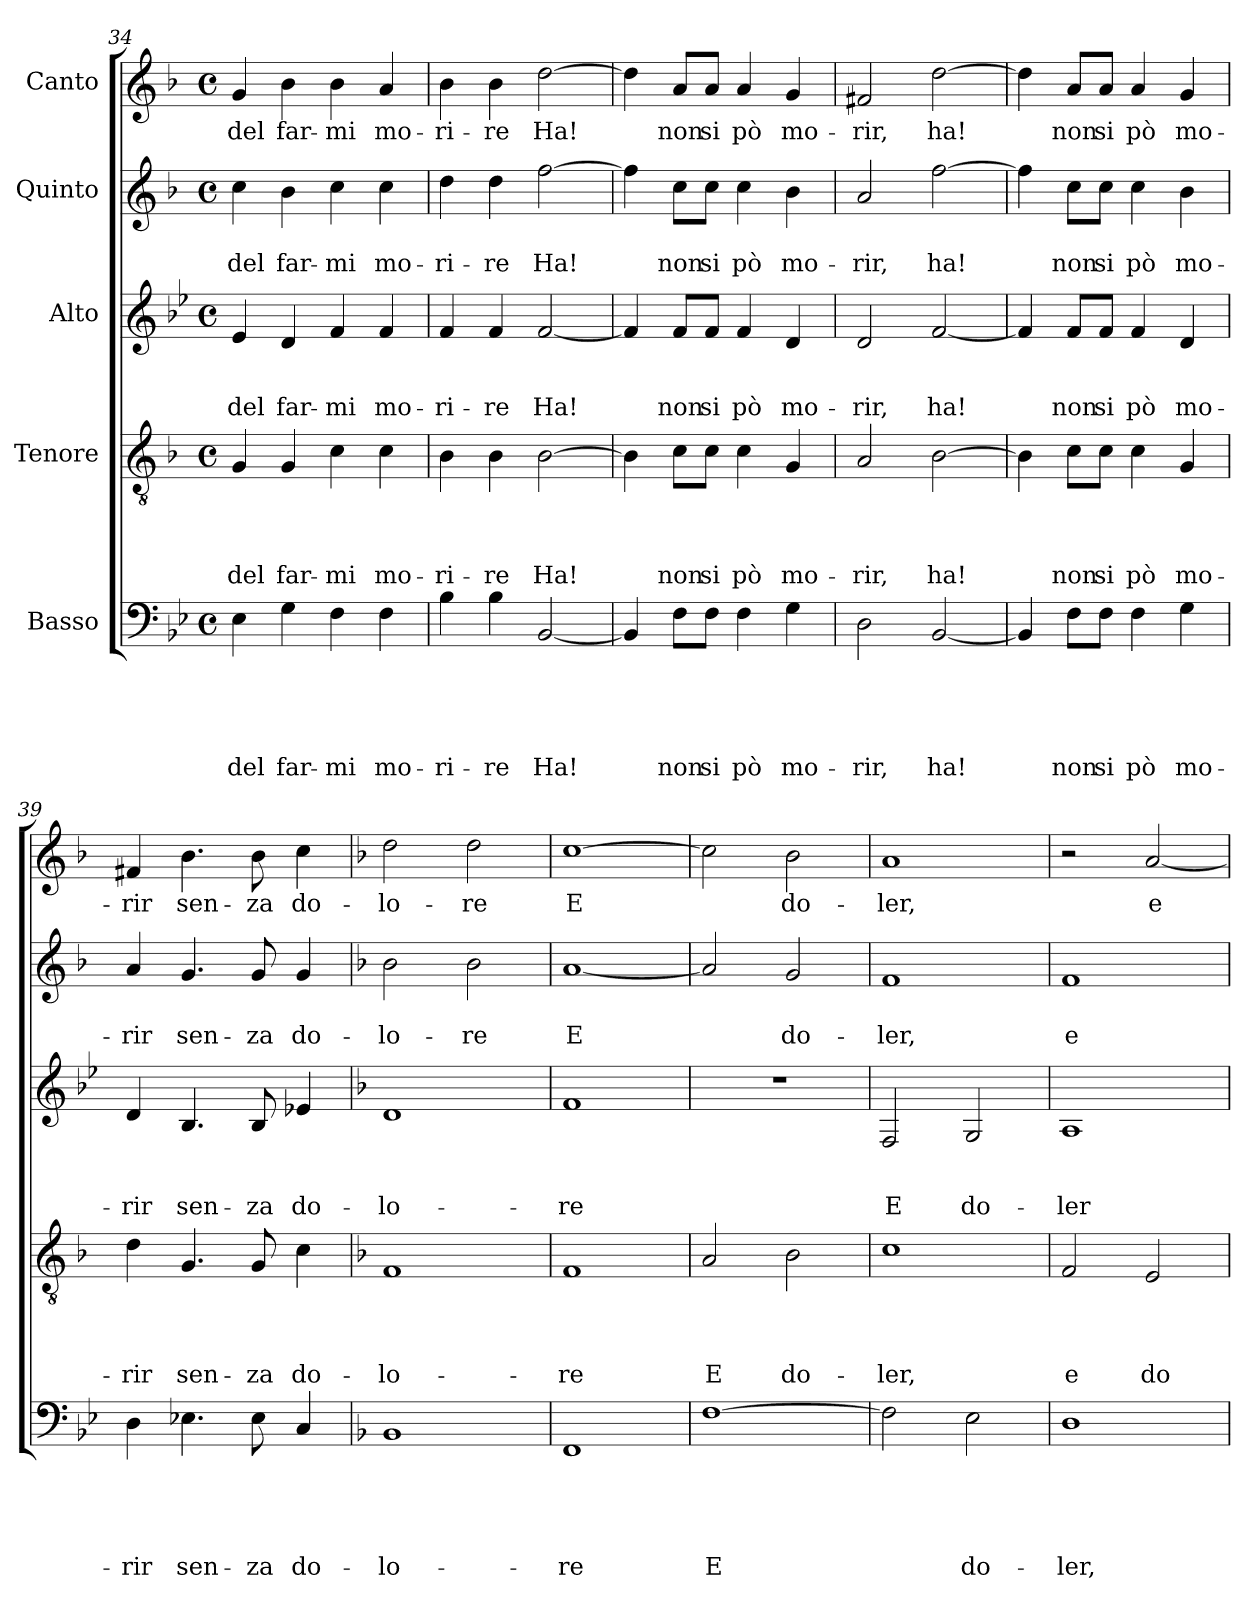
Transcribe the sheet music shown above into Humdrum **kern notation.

**kern	**text	**text	**text	**text	**text	**kern	**text	**text	**text	**text	**kern	**text	**text	**text	**kern	**text	**text	**kern	**text
*part5	*part5	*part5	*part5	*part5	*part5	*part4	*part4	*part4	*part4	*part4	*part3	*part3	*part3	*part3	*part2	*part2	*part2	*part1	*part1
*staff5	*staff5	*staff5	*staff5	*staff5	*staff5	*staff4	*staff4	*staff4	*staff4	*staff4	*staff3	*staff3	*staff3	*staff3	*staff2	*staff2	*staff2	*staff1	*staff1
*I"Basso	*	*	*	*	*	*I"Tenore	*	*	*	*	*I"Alto	*	*	*	*I"Quinto	*	*	*I"Canto	*
!!LO:PB:g=z
*clefF4	*	*	*	*	*	*clefGv2	*	*	*	*	*clefG2	*	*	*	*clefG2	*	*	*clefG2	*
*k[b-e-]	*	*	*	*	*	*k[b-]	*	*	*	*	*k[b-e-]	*	*	*	*k[b-]	*	*	*k[b-]	*
*B-:	*	*	*	*	*	*F:	*	*	*	*	*B-:	*	*	*	*F:	*	*	*F:	*
*M4/4	*	*	*	*	*	*M4/4	*	*	*	*	*M4/4	*	*	*	*M4/4	*	*	*M4/4	*
*met(c)	*	*	*	*	*	*met(c)	*	*	*	*	*met(c)	*	*	*	*met(c)	*	*	*met(c)	*
=34	=34	=34	=34	=34	=34	=34	=34	=34	=34	=34	=34	=34	=34	=34	=34	=34	=34	=34	=34
!	!	!	!	!	!LO:LY:b	!	!	!	!	!LO:LY:b	!	!	!	!LO:LY:b	!	!	!LO:LY:b	!	!LO:LY:b
4E-\	.	.	.	.	del	4G/	.	.	.	del	4e-/	.	.	-del	4cc\	.	-del	4g/	-del
!	!	!	!	!	!LO:LY:b	!	!	!	!	!LO:LY:b	!	!	!	!LO:LY:b	!	!	!LO:LY:b	!	!LO:LY:b
4G\	.	.	.	.	far-	4G/	.	.	.	far-	4d/	.	.	far-	4b-\	.	far-	4b-\	far-
!	!	!	!	!	!LO:LY:b	!	!	!	!	!LO:LY:b	!	!	!	!LO:LY:b	!	!	!LO:LY:b	!	!LO:LY:b
4F\	.	.	.	.	-mi	4c\	.	.	.	-mi	4f/	.	.	-mi	4cc\	.	-mi	4b-\	-mi
!	!	!	!	!	!LO:LY:b	!	!	!	!	!LO:LY:b	!	!	!	!LO:LY:b	!	!	!LO:LY:b	!	!LO:LY:b
4F\	.	.	.	.	mo-	4c\	.	.	.	mo-	4f/	.	.	mo-	4cc\	.	mo-	4a/	mo-
=35	=35	=35	=35	=35	=35	=35	=35	=35	=35	=35	=35	=35	=35	=35	=35	=35	=35	=35	=35
!	!	!	!	!	!LO:LY:b	!	!	!	!	!LO:LY:b	!	!	!	!LO:LY:b	!	!	!LO:LY:b	!	!LO:LY:b
4B-\	.	.	.	.	-ri-	4B-\	.	.	.	-ri-	4f/	.	.	-ri-	4dd\	.	-ri-	4b-\	-ri-
!	!	!	!	!	!LO:LY:b	!	!	!	!	!LO:LY:b	!	!	!	!LO:LY:b	!	!	!LO:LY:b	!	!LO:LY:b
4B-\	.	.	.	.	-re	4B-\	.	.	.	-re	4f/	.	.	-re	4dd\	.	-re	4b-\	-re
!	!	!	!	!	!LO:LY:b	!	!	!	!	!LO:LY:b	!	!	!	!LO:LY:b	!	!	!LO:LY:b	!	!LO:LY:b
[<2BB-/	.	.	.	.	Ha!	[>2B-\	.	.	.	Ha!	[<2f/	.	.	Ha!	[>2ff\	.	Ha!	[>2dd\	Ha!
=36	=36	=36	=36	=36	=36	=36	=36	=36	=36	=36	=36	=36	=36	=36	=36	=36	=36	=36	=36
4BB-/]	.	.	.	.	.	4B-\]	.	.	.	.	4f/]	.	.	.	4ff\]	.	.	4dd\]	.
!	!	!	!	!	!LO:LY:b	!	!	!	!	!LO:LY:b	!	!	!	!LO:LY:b	!	!	!LO:LY:b	!	!LO:LY:b
8F\L	.	.	.	.	non	8c\L	.	.	.	non	8f/L	.	.	non	8cc\L	.	non	8a/L	non
!	!	!	!	!	!LO:LY:b	!	!	!	!	!LO:LY:b	!	!	!	!LO:LY:b	!	!	!LO:LY:b	!	!LO:LY:b
8F\J	.	.	.	.	si	8c\J	.	.	.	si	8f/J	.	.	si	8cc\J	.	si	8a/J	si
!	!	!	!	!	!LO:LY:b	!	!	!	!	!LO:LY:b	!	!	!	!LO:LY:b	!	!	!LO:LY:b	!	!LO:LY:b
4F\	.	.	.	.	pò	4c\	.	.	.	pò	4f/	.	.	pò	4cc\	.	pò	4a/	pò
!	!	!	!	!	!LO:LY:b	!	!	!	!	!LO:LY:b	!	!	!	!LO:LY:b	!	!	!LO:LY:b	!	!LO:LY:b
4G\	.	.	.	.	mo-	4G/	.	.	.	mo-	4d/	.	.	mo-	4b-\	.	mo-	4g/	mo-
=37	=37	=37	=37	=37	=37	=37	=37	=37	=37	=37	=37	=37	=37	=37	=37	=37	=37	=37	=37
!	!	!	!	!	!LO:LY:b	!	!	!	!	!LO:LY:b	!	!	!	!LO:LY:b	!	!	!LO:LY:b	!	!LO:LY:b
2D\	.	.	.	.	-rir,	2A/	.	.	.	-rir,	2d/	.	.	-rir,	2a/	.	-rir,	2f#X/	-rir,
!	!	!	!	!	!LO:LY:b	!	!	!	!	!LO:LY:b	!	!	!	!LO:LY:b	!	!	!LO:LY:b	!	!LO:LY:b
[<2BB-/	.	.	.	.	ha!	[>2B-\	.	.	.	ha!	[<2f/	.	.	ha!	[>2ff\	.	ha!	[>2dd\	ha!
=38	=38	=38	=38	=38	=38	=38	=38	=38	=38	=38	=38	=38	=38	=38	=38	=38	=38	=38	=38
4BB-/]	.	.	.	.	.	4B-\]	.	.	.	.	4f/]	.	.	.	4ff\]	.	.	4dd\]	.
!	!	!	!	!	!LO:LY:b	!	!	!	!	!LO:LY:b	!	!	!	!LO:LY:b	!	!	!LO:LY:b	!	!LO:LY:b
8F\L	.	.	.	.	non	8c\L	.	.	.	non	8f/L	.	.	non	8cc\L	.	non	8a/L	non
!	!	!	!	!	!LO:LY:b	!	!	!	!	!LO:LY:b	!	!	!	!LO:LY:b	!	!	!LO:LY:b	!	!LO:LY:b
8F\J	.	.	.	.	si	8c\J	.	.	.	si	8f/J	.	.	si	8cc\J	.	si	8a/J	si
!	!	!	!	!	!LO:LY:b	!	!	!	!	!LO:LY:b	!	!	!	!LO:LY:b	!	!	!LO:LY:b	!	!LO:LY:b
4F\	.	.	.	.	pò	4c\	.	.	.	pò	4f/	.	.	pò	4cc\	.	pò	4a/	pò
!	!	!	!	!	!LO:LY:b	!	!	!	!	!LO:LY:b	!	!	!	!LO:LY:b	!	!	!LO:LY:b	!	!LO:LY:b
4G\	.	.	.	.	mo-	4G/	.	.	.	mo-	4d/	.	.	mo-	4b-\	.	mo-	4g/	mo-
=39	=39	=39	=39	=39	=39	=39	=39	=39	=39	=39	=39	=39	=39	=39	=39	=39	=39	=39	=39
!	!	!	!	!	!LO:LY:b	!	!	!	!	!LO:LY:b	!	!	!	!LO:LY:b	!	!	!LO:LY:b	!	!LO:LY:b
4D\	.	.	.	.	-rir	4d\	.	.	.	-rir	4d/	.	.	-rir	4a/	.	-rir	4f#X/	-rir
!	!	!	!	!	!LO:LY:b	!	!	!	!	!LO:LY:b	!	!	!	!LO:LY:b	!	!	!LO:LY:b	!	!LO:LY:b
4.E-X\	.	.	.	.	sen-	4.G/	.	.	.	sen-	4.B-/	.	.	sen-	4.g/	.	sen-	4.b-\	sen-
!	!	!	!	!	!LO:LY:b	!	!	!	!	!LO:LY:b	!	!	!	!LO:LY:b	!	!	!LO:LY:b	!	!LO:LY:b
8E-\	.	.	.	.	-za	8G/	.	.	.	-za	8B-/	.	.	-za	8g/	.	-za	8b-\	-za
!	!	!	!	!	!LO:LY:b	!	!	!	!	!LO:LY:b	!	!	!	!LO:LY:b	!	!	!LO:LY:b	!	!LO:LY:b
4C/	.	.	.	.	do-	4c\	.	.	.	do-	4e-X/	.	.	do-	4g/	.	do-	4cc\	do-
!!LO:LB:g=z
=40	=40	=40	=40	=40	=40	=40	=40	=40	=40	=40	=40	=40	=40	=40	=40	=40	=40	=40	=40
*k[b-]	*	*	*	*	*	*	*	*	*	*	*k[b-]	*	*	*	*	*	*	*	*
*F:	*	*	*	*	*	*	*	*	*	*	*F:	*	*	*	*	*	*	*	*
!	!	!	!	!	!LO:LY:b	!	!	!	!	!LO:LY:b	!	!	!	!LO:LY:b	!	!	!LO:LY:b	!	!LO:LY:b
1BB-	.	.	.	.	-lo-	1F	.	.	.	-lo-	1d	.	.	-lo-	2b-\	.	-lo-	2dd\	-lo-
!	!	!	!	!	!	!	!	!	!	!	!	!	!	!	!	!	!LO:LY:b	!	!LO:LY:b
.	.	.	.	.	.	.	.	.	.	.	.	.	.	.	2b-\	.	-re	2dd\	-re
=41	=41	=41	=41	=41	=41	=41	=41	=41	=41	=41	=41	=41	=41	=41	=41	=41	=41	=41	=41
!	!	!	!	!	!LO:LY:b	!	!	!	!	!LO:LY:b	!	!	!	!LO:LY:b	!	!	!LO:LY:b	!	!LO:LY:b
1FF	.	.	.	.	-re	1F	.	.	.	-re	1f	.	.	-re	[<1a	.	E	[>1cc	E
=42	=42	=42	=42	=42	=42	=42	=42	=42	=42	=42	=42	=42	=42	=42	=42	=42	=42	=42	=42
!	!	!	!	!	!LO:LY:b	!	!	!	!	!LO:LY:b	!	!	!	!	!	!	!	!	!
[>1F	.	.	.	.	E	2A/	.	.	.	E	1r	.	.	.	2a/]	.	.	2cc\]	.
!	!	!	!	!	!	!	!	!	!	!LO:LY:b	!	!	!	!	!	!	!LO:LY:b	!	!LO:LY:b
.	.	.	.	.	.	2B-\	.	.	.	do-	.	.	.	.	2g/	.	do-	2b-\	do-
=43	=43	=43	=43	=43	=43	=43	=43	=43	=43	=43	=43	=43	=43	=43	=43	=43	=43	=43	=43
!	!	!	!	!	!	!	!	!	!	!LO:LY:b	!	!	!	!LO:LY:b	!	!	!LO:LY:b	!	!LO:LY:b
2F\]	.	.	.	.	.	1c	.	.	.	-ler,	2F/	.	.	E	1f	.	-ler,	1a	-ler,
!	!	!	!	!	!LO:LY:b	!	!	!	!	!	!	!	!	!LO:LY:b	!	!	!	!	!
2E\	.	.	.	.	do-	.	.	.	.	.	2G/	.	.	do-	.	.	.	.	.
=44	=44	=44	=44	=44	=44	=44	=44	=44	=44	=44	=44	=44	=44	=44	=44	=44	=44	=44	=44
!	!	!	!	!	!LO:LY:b	!	!	!	!	!LO:LY:b	!	!	!	!LO:LY:b	!	!	!LO:LY:b	!	!
1D	.	.	.	.	-ler,	2F/	.	.	.	e	1A	.	.	-ler	1f	.	e	2r	.
!	!	!	!	!	!	!	!	!	!	!LO:LY:b	!	!	!	!	!	!	!	!	!LO:LY:b
.	.	.	.	.	.	2E/	.	.	.	do-	.	.	.	.	.	.	.	[<2a/	e
=	=	=	=	=	=	=	=	=	=	=	=	=	=	=	=	=	=	=	=
*-	*-	*-	*-	*-	*-	*-	*-	*-	*-	*-	*-	*-	*-	*-	*-	*-	*-	*-	*-
